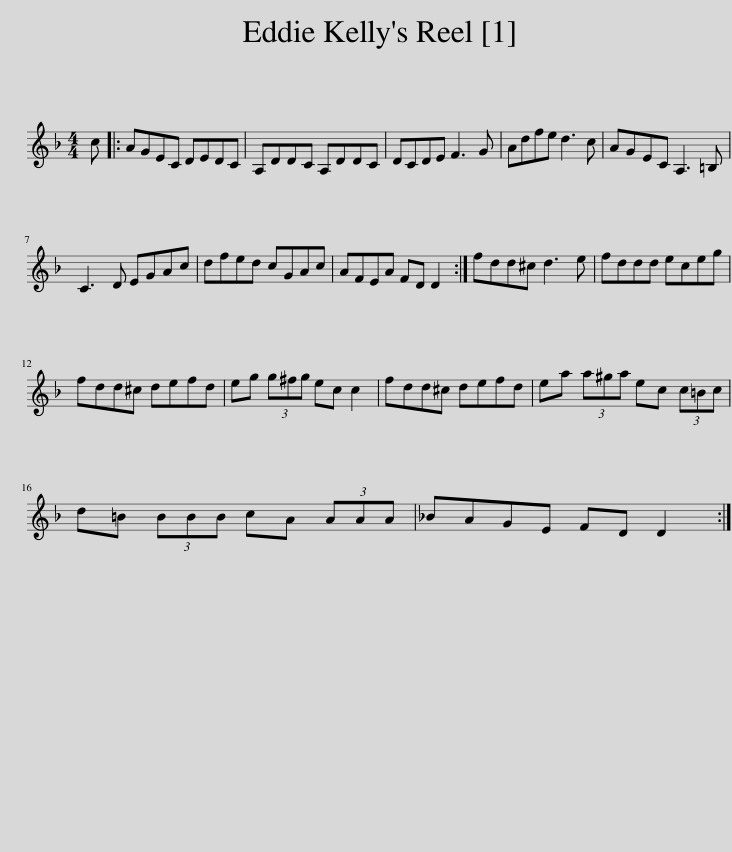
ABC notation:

X:1
L:1/8
M:4/4
I:linebreak $
K:Dmin
V:1 treble
V:1
 c |: AGEC DEDC | A,DDC A,DDC | DCDE F3 G | Adfe d3 c | %5
 AGEC A,3 =B, |$ C3 D EGAc | dfed cGAc | AFEA FD D2 :| fdd^c d3 e | %10
 fddd eceg |$ fdd^c defd | eg (3g^fg ec c2 | fdd^c defd | ea (3a^ga ec (3c=Bc |$ %15
 d=B (3BBB cA (3AAA | _BAGE FD D2 :| %17
